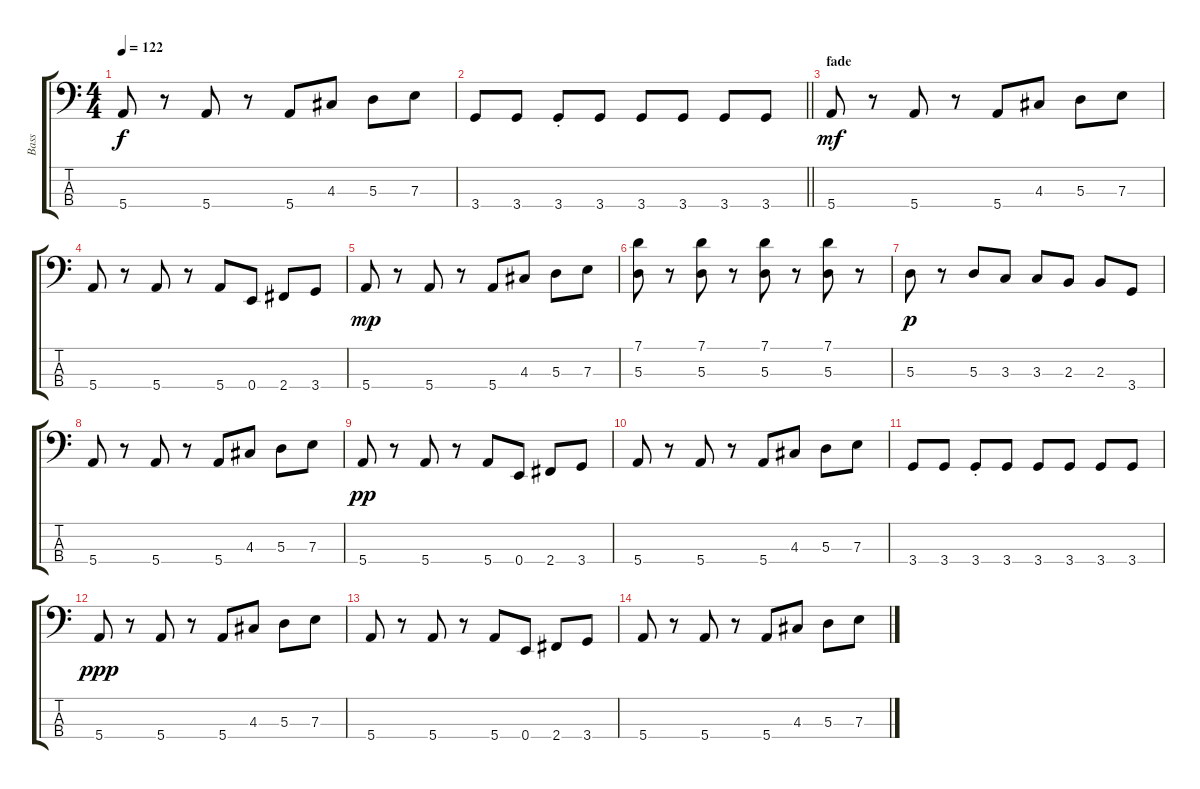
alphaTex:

\track ("Bass" "Bass") {instrument electricbassfinger}
\staff {score tabs}
\tuning (G2 D2 A1 E1) {hide}
\ts (4 4)
\tempo 122
\clef f4
\ks c
5.4.8{dy f} r.8 5.4.8 r.8 5.4.8 4.3.8 5.3.8 7.3.8 |
\barLineRight lightlight
3.4.8 3.4.8 3.4{st}.8 3.4.8 3.4.8 3.4.8 3.4.8 3.4.8 |
\section ("" "fade")
5.4.8{dy mf} r.8 5.4.8 r.8 5.4.8 4.3.8 5.3.8 7.3.8 |
5.4.8 r.8 5.4.8 r.8 5.4.8 0.4.8 2.4.8 3.4.8 |
5.4.8{dy mp} r.8 5.4.8 r.8 5.4.8 4.3.8 5.3.8 7.3.8 |
(7.1 5.3).8 r.8 (7.1 5.3).8 r.8 (7.1 5.3).8 r.8 (7.1 5.3).8 r.8 |
5.3.8{dy p} r.8 5.3.8 3.3.8 3.3.8 2.3.8 2.3.8 3.4.8 |
5.4.8 r.8 5.4.8 r.8 5.4.8 4.3.8 5.3.8 7.3.8 |
5.4.8{dy pp} r.8 5.4.8 r.8 5.4.8 0.4.8 2.4.8 3.4.8 |
5.4.8 r.8 5.4.8 r.8 5.4.8 4.3.8 5.3.8 7.3.8 |
3.4.8 3.4.8 3.4{st}.8 3.4.8 3.4.8 3.4.8 3.4.8 3.4.8 |
5.4.8{dy ppp} r.8 5.4.8 r.8 5.4.8 4.3.8 5.3.8 7.3.8 |
5.4.8 r.8 5.4.8 r.8 5.4.8 0.4.8 2.4.8 3.4.8 |
5.4.8 r.8 5.4.8 r.8 5.4.8 4.3.8 5.3.8 7.3.8
